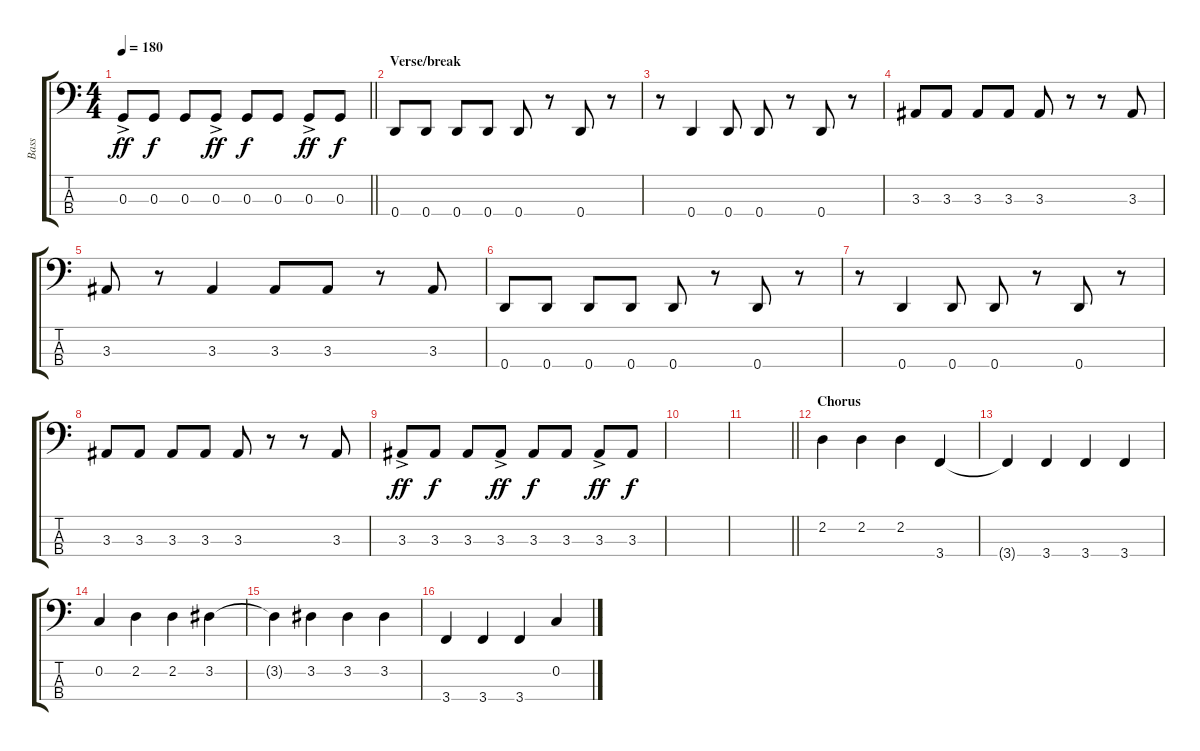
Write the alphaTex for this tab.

\track ("Bass" "Bass") {instrument electricbassfinger}
\staff {score tabs}
\tuning (F2 C2 G1 D1) {hide}
\ts (4 4)
\tempo 180
\clef f4
\barLineRight lightlight
\ks c
0.3{ac}.8{dy ff} 0.3.8{dy f} 0.3.8 0.3{ac}.8{dy ff} 0.3.8{dy f} 0.3.8 0.3{ac}.8{dy ff} 0.3.8{dy f} |
\section ("" "Verse/break")
0.4.8{volume 13} 0.4.8 0.4.8 0.4.8 0.4.8 r.8 0.4.8 r.8 |
r.8 0.4.4 0.4.8 0.4.8 r.8 0.4.8 r.8 |
3.3.8 3.3.8 3.3.8 3.3.8 3.3.8 r.8 r.8 3.3.8 |
3.3.8 r.8 3.3.4 3.3.8 3.3.8 r.8 3.3.8 |
0.4.8{volume 13} 0.4.8 0.4.8 0.4.8 0.4.8 r.8 0.4.8 r.8 |
r.8 0.4.4 0.4.8 0.4.8 r.8 0.4.8 r.8 |
3.3.8 3.3.8 3.3.8 3.3.8 3.3.8 r.8 r.8 3.3.8 |
3.3{ac}.8{dy ff} 3.3.8{dy f} 3.3.8 3.3{ac}.8{dy ff} 3.3.8{dy f} 3.3.8 3.3{ac}.8{dy ff} 3.3.8{dy f} |
|
\barLineRight lightlight
|
\section ("" "Chorus")
2.2.4 2.2.4 2.2.4 3.4.4 |
3.4{t}.4 3.4.4 3.4.4 3.4.4 |
0.2.4 2.2.4 2.2.4 3.2.4 |
3.2{t}.4 3.2.4 3.2.4 3.2.4 |
3.4.4 3.4.4 3.4.4 0.2.4
